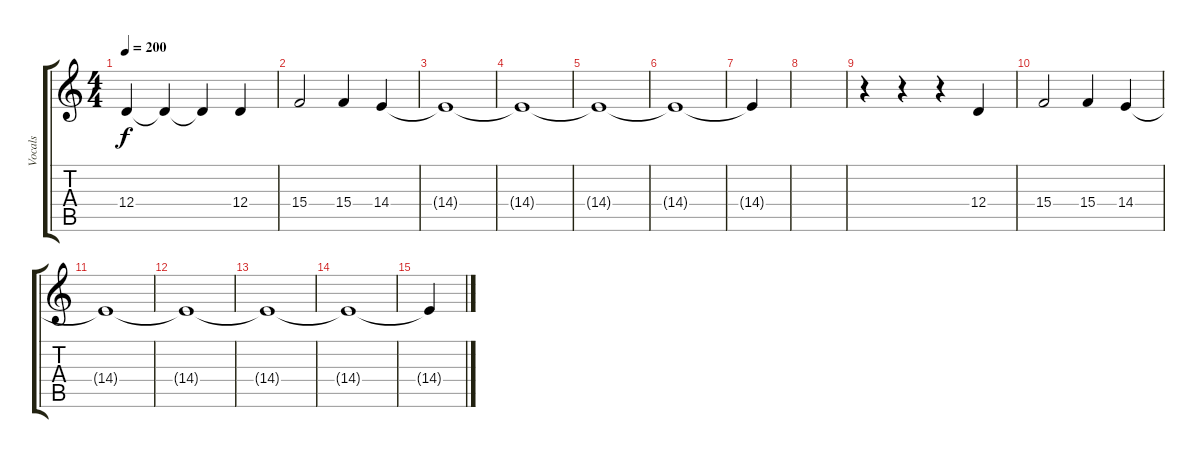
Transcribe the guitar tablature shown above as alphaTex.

\track ("Vocals" "Vocals") {instrument tenorsax}
\staff {score tabs}
\tuning (E4 B3 G3 D3 A2 E2) {hide}
\ts (4 4)
\tempo 200
\clef g2
\ks c
12.4{t}.4{dy f} 12.4{t}.4 12.4{t}.4 12.4.4 |
15.4.2 15.4.4 14.4.4 |
14.4{t}.1 |
14.4{t}.1 |
14.4{t}.1 |
14.4{t}.1 |
14.4{t}.4 |
|
r.4 r.4 r.4 12.4.4 |
15.4.2 15.4.4 14.4.4 |
14.4{t}.1 |
14.4{t}.1 |
14.4{t}.1 |
14.4{t}.1 |
14.4{t}.4
